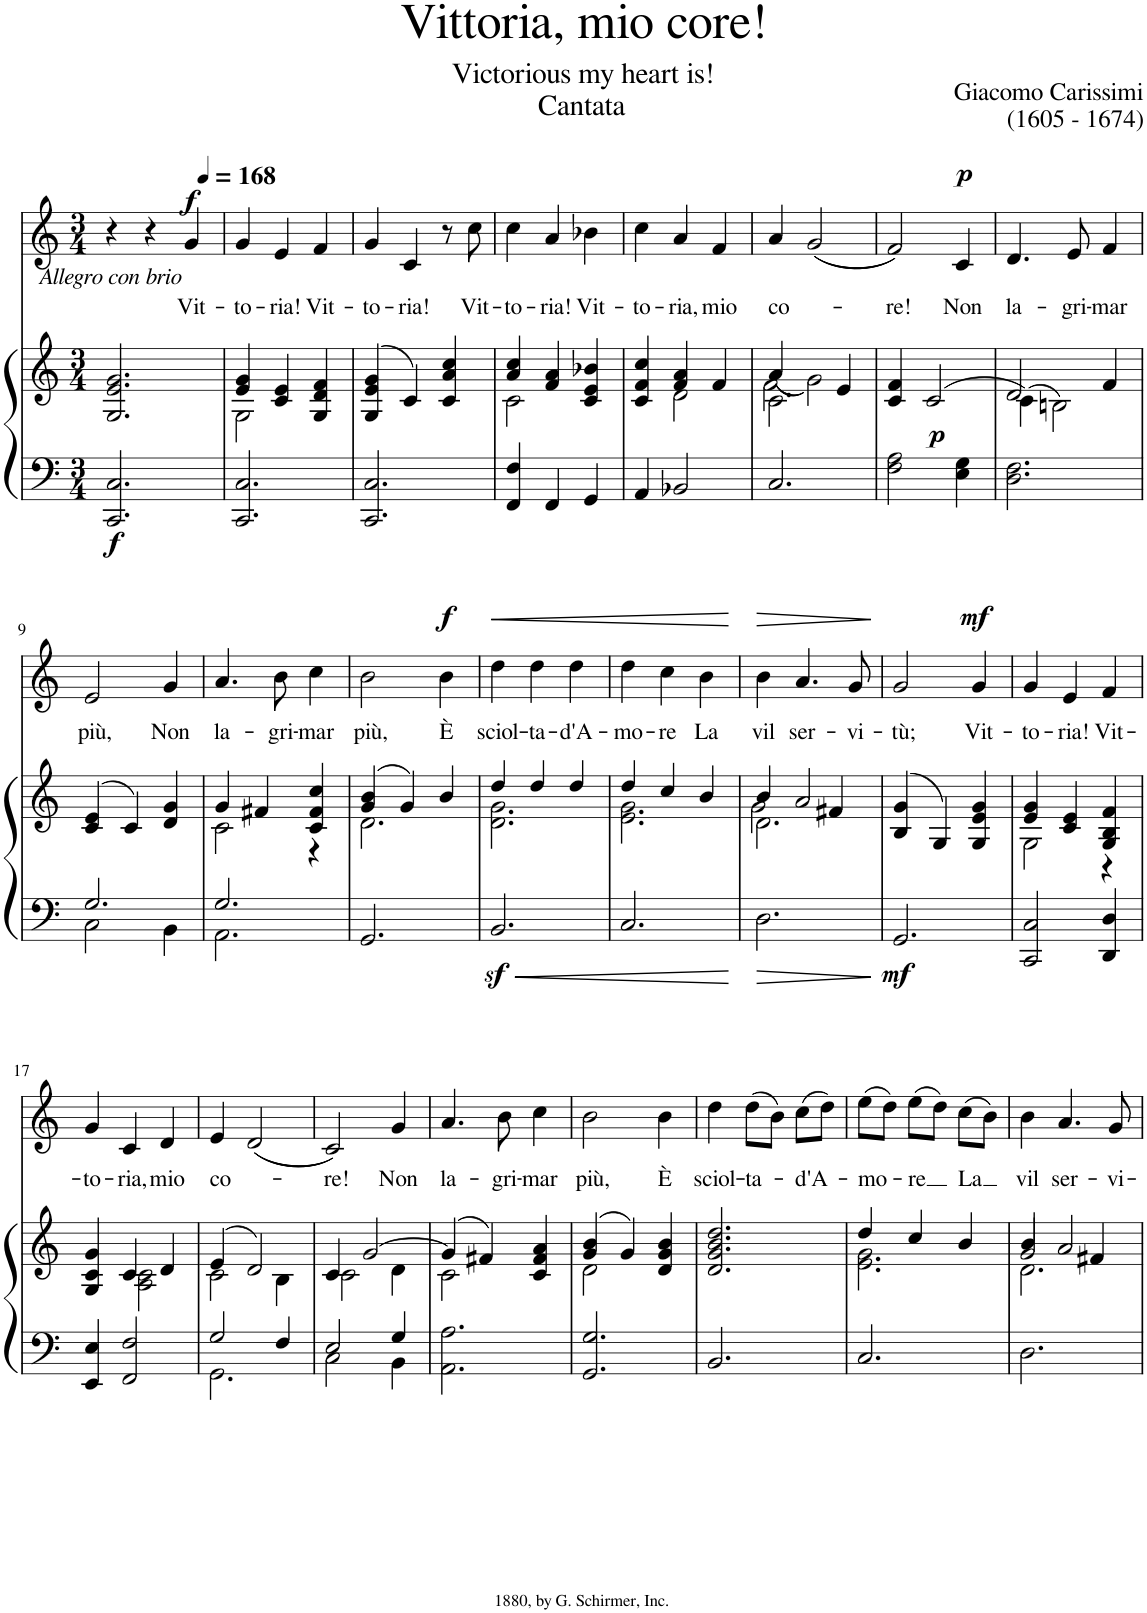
**kern	**kern	**dynam	**kern	**text	**dynam
*part2	*part2	*part2	*part1	*part1	*part1
*staff3	*staff2	*staff2/3	*staff1	*staff1	*staff1
*I"Piano	*	*	*I"Voice	*	*
*I'Pno	*	*	*	*	*
*clefF4	*clefG2	*	*clefG2	*	*
*k[]	*k[]	*	*k[]	*	*
*M3/4	*M3/4	*	*M3/4	*	*
*MM168	*MM168	*	*MM168	*	*
=1	=1	=1	=1	=1	=1
!	!	!	!LO:TX:b:i:t=Allegro con brio	!	!
!	!	!LO:DY:b=2	!	!	!
2.CC/ 2.C/	2.G/ 2.e/ 2.g/	f	4r	.	.
.	.	.	4r	.	.
!	!	!	!	!LO:LY:b	!LO:DY:a
.	.	.	4g/	Vit-	f
=2	=2	=2	=2	=2	=2
*	*^	*	*	*	*
!	!	!	!	!	!LO:LY:b	!
2.CC/ 2.C/	4e/ 4g/	2G\	.	4g/	-to-	.
!	!	!	!	!	!LO:LY:b	!
.	4c/ 4e/	.	.	4e/	-ria!	.
!	!	!	!	!	!LO:LY:b	!
.	4G/ 4d/ 4f/	4ryy	.	4f/	Vit-	.
=3	=3	=3	=3	=3	=3	=3
!	!	!	!	!	!LO:LY:b	!
*	*v	*v	*	*	*	*
2.CC/ 2.C/	(>4G/ 4e/ 4g/	.	4g/	-to-	.
!	!	!	!	!LO:LY:b	!
.	4c/)	.	4c/	-ria!	.
.	4c/ 4a/ 4cc/	.	8r	.	.
!	!	!	!	!LO:LY:b	!
.	.	.	8cc\	Vit-	.
=4	=4	=4	=4	=4	=4
*	*^	*	*	*	*
!	!	!	!	!	!LO:LY:b	!
4FF/ 4F/	4a/ 4cc/	2c\	.	4cc\	-to-	.
!	!	!	!	!	!LO:LY:b	!
4FF/	4f/ 4a/	.	.	4a/	-ria!	.
!	!	!	!	!	!LO:LY:b	!
4GG/	4c/ 4e/ 4b-X/	4ryy	.	4b-X\	Vit-	.
=5	=5	=5	=5	=5	=5	=5
!	!	!	!	!	!LO:LY:b	!
4AA/	4c/ 4f/ 4cc/	4ryy	.	4cc\	-to-	.
!	!	!	!	!	!LO:LY:b	!
2BB-X/	4f/ 4a/	2d\	.	4a/	-ria,	.
!	!	!	!	!	!LO:LY:b	!
.	4f/	.	.	4f/	mio	.
=6	=6	=6	=6	=6	=6	=6
*	*	*^	*	*	*	*
!	!	!	!	!	!	!LO:LY:b	!
2.C/	2.c\	((4a/	2f\	.	4a/	co-	.
.	.	2g\))	.	.	((2g/	.	.
.	.	.	4e/	.	.	.	.
=7	=7	=7	=7	=7	=7	=7	=7
!	!	!	!	!	!	!LO:LY:b	!
*	*v	*v	*v	*	*	*	*
2F\ 2A\	4c/ 4f/	.	2f/))	-re!	.
!	!	!LO:DY:b	!	!	!
.	(2c/	p	.	.	.
!	!	!	!	!LO:LY:b	!LO:DY:a
4E\ 4G\	.	.	4c/	Non	p
=8	=8	=8	=8	=8	=8
*	*^	*	*	*	*
!	!	!	!	!	!LO:LY:b	!
2.D\ 2.F\	(4c\)	2d/	.	4.d/	la-	.
.	2Bn\)	.	.	.	.	.
!	!	!	!	!	!LO:LY:b	!
.	.	.	.	8e/	-gri-	.
!	!	!	!	!	!LO:LY:b	!
.	.	4f/	.	4f/	-mar	.
!!LO:LB:g=z
=9	=9	=9	=9	=9	=9	=9
*^	*	*	*	*	*	*
!	!	!	!	!	!	!LO:LY:b	!
*	*	*v	*v	*	*	*	*
2.G/	2C\	(>4c/ 4e/	.	2e/	più,	.
.	.	4c/)	.	.	.	.
!	!	!	!	!	!LO:LY:b	!
.	4BB\	4d/ 4g/	.	4g/	Non	.
=10	=10	=10	=10	=10	=10	=10
*	*	*^	*	*	*	*
!	!	!	!	!	!	!LO:LY:b	!
2.G/	2.AA\	4g/	2c\	.	4.a/	la-	.
.	.	4f#X/	.	.	.	.	.
!	!	!	!	!	!	!LO:LY:b	!
.	.	.	.	.	8b\	-gri-	.
!	!	!	!	!	!	!LO:LY:b	!
.	.	4c/ 4f#/ 4cc/	4r	.	4cc\	-mar	.
*v	*v	*	*	*	*	*	*
=11	=11	=11	=11	=11	=11	=11
!	!	!	!	!	!LO:LY:b	!
2.GG/	(4g/ 4b/	2.d\	.	2b\	più,	.
.	4g/)	.	.	.	.	.
!	!	!	!	!	!LO:LY:b	!LO:DY:a
.	4b/	.	.	4b\	È	f
=12	=12	=12	=12	=12	=12	=12
!	!	!	!	!	!LO:LY:b	!LO:HP:b
2.BBz</	4dd/	2.d\ 2.g\	.	4dd\	sciol-	<
!	!	!	!	!	!LO:LY:b	!
.	4dd/	.	.	4dd\	-ta-	.
!	!	!	!	!	!LO:LY:b	!
.	4dd/	.	.	4dd\	-d'A-	.
=13	=13	=13	=13	=13	=13	=13
!	!	!	!	!	!LO:LY:b	!
2.C/	4dd/	2.e\ 2.g\	.	4dd\	-mo-	.
!	!	!	!	!	!LO:LY:b	!
.	4cc/	.	.	4cc\	-re	.
!	!	!	!	!	!LO:LY:b	!
.	4b/	.	.	4b\	La	.
*	*v	*v	*	*	*	*
.	.	.	.	.	[
=14	=14	=14	=14	=14	=14
*	*^	*	*	*	*
*	*	*^	*	*	*	*
!	!	!	!	!	!	!LO:LY:b	!LO:HP:b
2.D\	2g\	2.d\	4b/	.	4b\	vil	>
!	!	!	!	!	!	!LO:LY:b	!
.	.	.	2a/	.	4.a/	ser-	.
.	4f#X/	.	.	.	.	.	.
!	!	!	!	!	!	!LO:LY:b	!
.	.	.	.	.	8g/	-vi-	.
*	*v	*v	*v	*	*	*	*
.	.	.	.	.	]
=15	=15	=15	=15	=15	=15
!	!	!LO:DY:b=2	!	!LO:LY:b	!
2.GG/	(>4B/ 4g/	mf	2g/	-tù;	.
.	4G/)	.	.	.	.
!	!	!	!	!LO:LY:b	!LO:DY:a
.	4G/ 4e/ 4g/	.	4g/	Vit-	mf
=16	=16	=16	=16	=16	=16
*	*^	*	*	*	*
!	!	!	!	!	!LO:LY:b	!
2CC/ 2C/	4e/ 4g/	2G\	.	4g/	-to-	.
!	!	!	!	!	!LO:LY:b	!
.	4c/ 4e/	.	.	4e/	-ria!	.
!	!	!	!	!	!LO:LY:b	!
4DD/ 4D/	4G/ 4B/ 4f/	4r	.	4f/	Vit-	.
!!LO:LB:g=z
=17	=17	=17	=17	=17	=17	=17
!	!	!	!	!	!LO:LY:b	!
4EE/ 4E/	4G/ 4c/ 4g/	4ryy	.	4g/	-to-	.
!	!	!	!	!	!LO:LY:b	!
2FF/ 2F/	4c/	2A\ 2c\	.	4c/	-ria,	.
!	!	!	!	!	!LO:LY:b	!
.	4d/	.	.	4d/	mio	.
=18	=18	=18	=18	=18	=18	=18
*^	*	*	*	*	*	*
!	!	!	!	!	!	!LO:LY:b	!
2G/	2.GG\	(4e/	2c\	.	4e/	co-	.
.	.	2d/)	.	.	((2d/	.	.
4F/	.	.	4B\	.	.	.	.
=19	=19	=19	=19	=19	=19	=19	=19
!	!	!	!	!	!	!LO:LY:b	!
2E/	2C\	4c/	2c\	.	2c/))	-re!	.
.	.	[2g/	.	.	.	.	.
!	!	!	!	!	!	!LO:LY:b	!
4G/	4BB\	.	4d\	.	4g/	Non	.
=20	=20	=20	=20	=20	=20	=20	=20
!	!	!	!	!	!	!LO:LY:b	!
*v	*v	*	*	*	*	*	*
2.AA\ 2.A\	(4g/]	2c\	.	4.a/	la-	.
.	4f#X/)	.	.	.	.	.
!	!	!	!	!	!LO:LY:b	!
.	.	.	.	8b\	-gri-	.
!	!	!	!	!	!LO:LY:b	!
.	4c/ 4f#/ 4a/	4ryy	.	4cc\	-mar	.
=21	=21	=21	=21	=21	=21	=21
!	!	!	!	!	!LO:LY:b	!
2.GG/ 2.G/	(4g/ 4b/	2d\	.	2b\	più,	.
.	4g/)	.	.	.	.	.
!	!	!	!	!	!LO:LY:b	!
.	4d/ 4g/ 4b/	4ryy	.	4b\	È	.
=22	=22	=22	=22	=22	=22	=22
!	!	!	!	!	!LO:LY:b	!
*	*v	*v	*	*	*	*
2.BB/	2.d/ 2.g/ 2.b/ 2.dd/	.	4dd\	sciol-	.
!	!	!	!	!LO:LY:b	!
.	.	.	(8dd\L	-ta-	.
.	.	.	8b\J)	.	.
!	!	!	!	!LO:LY:b	!
.	.	.	(8cc\L	-d'A-	.
.	.	.	8dd\J)	.	.
=23	=23	=23	=23	=23	=23
*	*^	*	*	*	*
!	!	!	!	!	!LO:LY:b	!
2.C/	4dd/	2.e\ 2.g\	.	(8ee\L	-mo-	.
.	.	.	.	8dd\J)	.	.
!	!	!	!	!	!LO:LY:b	!
.	4cc/	.	.	(8ee\L	-re	.
.	.	.	.	8dd\J)	.	.
!	!	!	!	!	!LO:LY:b	!
.	4b/	.	.	(8cc\L	La	.
.	.	.	.	8b\J)	.	.
=24	=24	=24	=24	=24	=24	=24
*	*	*^	*	*	*	*
!	!	!	!	!	!	!LO:LY:b	!
2.D\	4b/	2.d\	2g/	.	4b\	vil	.
!	!	!	!	!	!	!LO:LY:b	!
.	2a/	.	.	.	4.a/	ser-	.
.	.	.	4f#X/	.	.	.	.
!	!	!	!	!	!	!LO:LY:b	!
.	.	.	.	.	8g/	-vi-	.
*	*v	*v	*v	*	*	*	*
=	=	=	=	=	=
*-	*-	*-	*-	*-	*-
